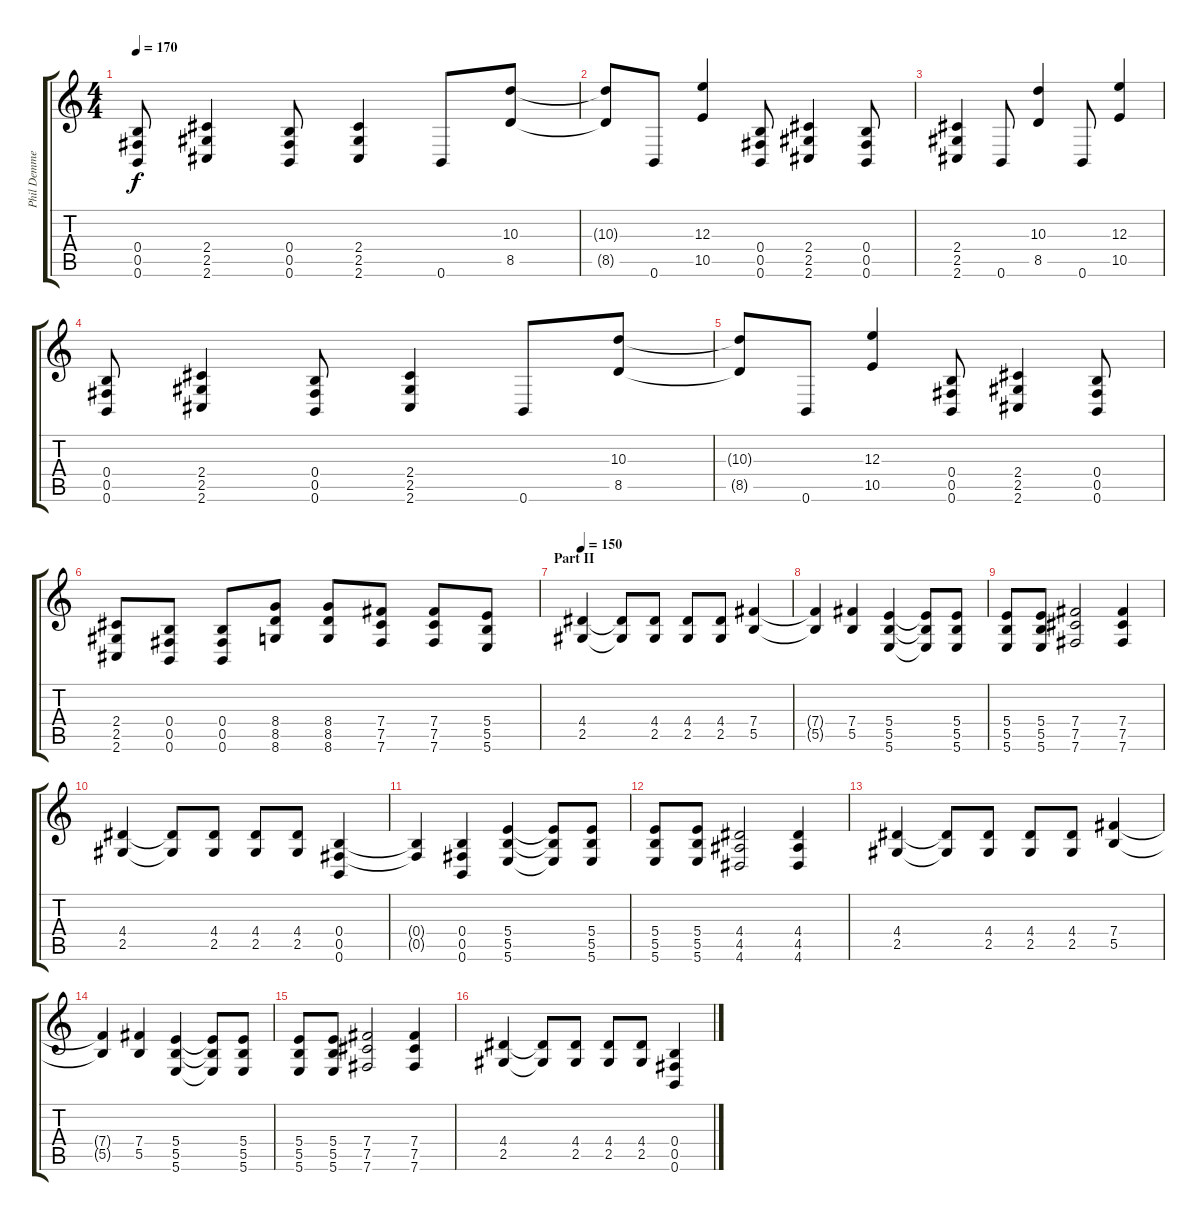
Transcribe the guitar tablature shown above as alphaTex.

\track ("Phil Demmel" "Phil Demme") {instrument distortionguitar}
\staff {score tabs}
\tuning (Db4 Ab3 E3 B2 Gb2 B1) {hide}
\ts (4 4)
\tempo 170
\clef g2
\ks c
(0.4 0.5 0.6).8{dy f} (2.4 2.5 2.6).4 (0.4 0.5 0.6).8 (2.4 2.5 2.6).4 0.6.8 (10.3 8.5).8 |
(10.3{t} 8.5{t}).8 0.6.8 (12.3 10.5).4 (0.4 0.5 0.6).8 (2.4 2.5 2.6).4 (0.4 0.5 0.6).8 |
(2.4 2.5 2.6).4 0.6.8 (10.3 8.5).4 0.6.8 (12.3 10.5).4 |
(0.4 0.5 0.6).8 (2.4 2.5 2.6).4 (0.4 0.5 0.6).8 (2.4 2.5 2.6).4 0.6.8 (10.3 8.5).8 |
(10.3{t} 8.5{t}).8 0.6.8 (12.3 10.5).4 (0.4 0.5 0.6).8 (2.4 2.5 2.6).4 (0.4 0.5 0.6).8 |
(2.4 2.5 2.6).8 (0.4 0.5 0.6).8 (0.4 0.5 0.6).8 (8.4 8.5 8.6).8 (8.4 8.5 8.6).8 (7.4 7.5 7.6).8 (7.4 7.5 7.6).8 (5.4 5.5 5.6).8 |
\section ("" "Part II")
\tempo 150
(4.4 2.5).4 (4.4{t} 2.5{t}).8 (4.4 2.5).8 (4.4 2.5).8 (4.4 2.5).8 (7.4 5.5).4 |
(7.4{t} 5.5{t}).4 (7.4 5.5).4 (5.4 5.5 5.6).4 (5.4{t} 5.5{t} 5.6{t}).8 (5.4 5.5 5.6).8 |
(5.4 5.5 5.6).8 (5.4 5.5 5.6).8 (7.4 7.5 7.6).2 (7.4 7.5 7.6).4 |
(4.4 2.5).4 (4.4{t} 2.5{t}).8 (4.4 2.5).8 (4.4 2.5).8 (4.4 2.5).8 (0.4 0.5 0.6).4 |
(0.4{t} 0.5{t}).4 (0.4 0.5 0.6).4 (5.4 5.5 5.6).4 (5.4{t} 5.5{t} 5.6{t}).8 (5.4 5.5 5.6).8 |
(5.4 5.5 5.6).8 (5.4 5.5 5.6).8 (4.4 4.5 4.6).2 (4.4 4.5 4.6).4 |
(4.4 2.5).4 (4.4{t} 2.5{t}).8 (4.4 2.5).8 (4.4 2.5).8 (4.4 2.5).8 (7.4 5.5).4 |
(7.4{t} 5.5{t}).4 (7.4 5.5).4 (5.4 5.5 5.6).4 (5.4{t} 5.5{t} 5.6{t}).8 (5.4 5.5 5.6).8 |
(5.4 5.5 5.6).8 (5.4 5.5 5.6).8 (7.4 7.5 7.6).2 (7.4 7.5 7.6).4 |
(4.4 2.5).4 (4.4{t} 2.5{t}).8 (4.4 2.5).8 (4.4 2.5).8 (4.4 2.5).8 (0.4 0.5 0.6).4
